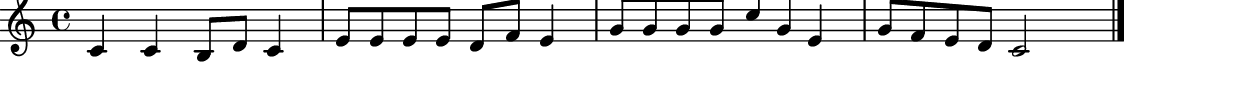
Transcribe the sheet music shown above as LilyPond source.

% MusicXML to Lilypond converter by Kovi

szovegAAA = \lyricmode {  "Pom" -- "pom," "pom" -- "pom" -- "pom," "Ki" "ko" -- "pog" "az" "ab" -- "la" -- "kon?" "Ta" -- "lán" "bi" -- "zony" "Mi" -- "ku" -- "lás?" "Búj" -- "junk" "el," "paj" -- "tás!"  }

% Analyzing...
% 1 parts
% 1 Staff
% forceBassClefActive = 
melody = {
% 24 notes in the part
% 1 voices

\new Staff
\new Voice {
% 24 notes
% 4 mesaures

% Measure 1
\clef "treble"
\key c \major
\time 4/4 
c'4 c'4 b8 d'8 c'4 
% Measure 2
e'8 e'8 e'8 e'8 d'8 f'8 e'4 
% Measure 3
g'8 g'8 g'8 g'8 c''8 g'8 e'4 
% Measure 4
g'8 f'8 e'8 d'8 c'2 \bar "|." 
} % voice
} % melody


harmonies = \chordmode {
% 12 chords
\germanChords
c4 s4 g4 c4 c4 s4 f4 c4 c4 s4 f4 c4 c4 g4 c4
}

\include "../../definitions.ly"
